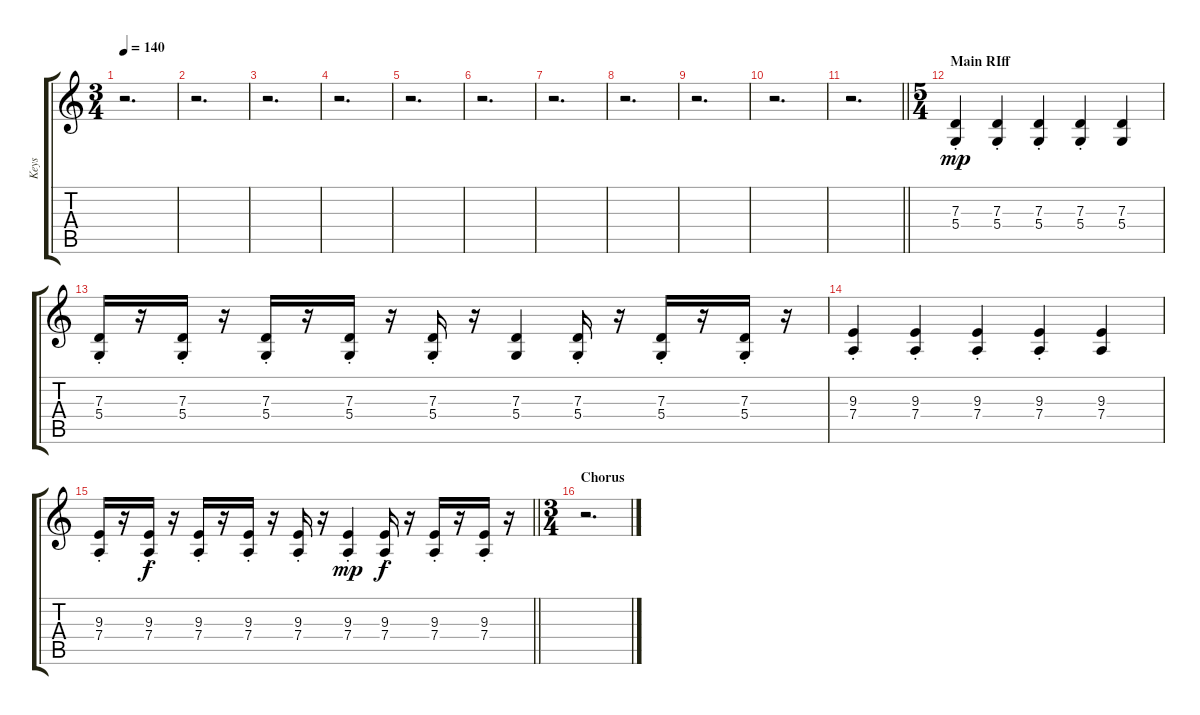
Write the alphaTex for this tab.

\track ("Keys" "Keys") {instrument rockorgan}
\staff {score tabs}
\tuning (E4 B3 G3 D3 A2 E2) {hide}
\ts (3 4)
\tempo 140
\clef g2
\ks c
r.2{d dy f} |
r.2{d} |
r.2{d} |
r.2{d} |
r.2{d} |
r.2{d} |
r.2{d} |
r.2{d} |
r.2{d} |
r.2{d} |
\barLineRight lightlight
r.2{d} |
\ts (5 4)
\section ("" "Main RIff")
(7.3{st} 5.4{st}).4{dy mp} (7.3{st} 5.4{st}).4 (7.3{st} 5.4{st}).4 (7.3{st} 5.4{st}).4 (7.3 5.4).4 |
(7.3{st} 5.4{st}).16 r.16 (7.3{st} 5.4{st}).16 r.16 (7.3{st} 5.4{st}).16 r.16 (7.3{st} 5.4{st}).16 r.16 (7.3{st} 5.4{st}).16 r.16 (7.3 5.4).4 (7.3{st} 5.4{st}).16 r.16 (7.3{st} 5.4{st}).16 r.16 (7.3{st} 5.4{st}).16 r.16 |
(9.3{st} 7.4{st}).4 (9.3{st} 7.4{st}).4 (9.3{st} 7.4{st}).4 (9.3{st} 7.4{st}).4 (9.3 7.4).4 |
\barLineRight lightlight
(9.3{st} 7.4{st}).16 r.16 (9.3{st} 7.4{st}).16{dy f} r.16 (9.3{st} 7.4{st}).16 r.16 (9.3{st} 7.4{st}).16 r.16 (9.3{st} 7.4{st}).16 r.16 (9.3 7.4{st}).4{dy mp} (9.3{st} 7.4{st}).16{dy f} r.16 (9.3{st} 7.4{st}).16 r.16 (9.3{st} 7.4{st}).16 r.16 |
\ts (3 4)
\section ("" "Chorus")
r.2{d}
